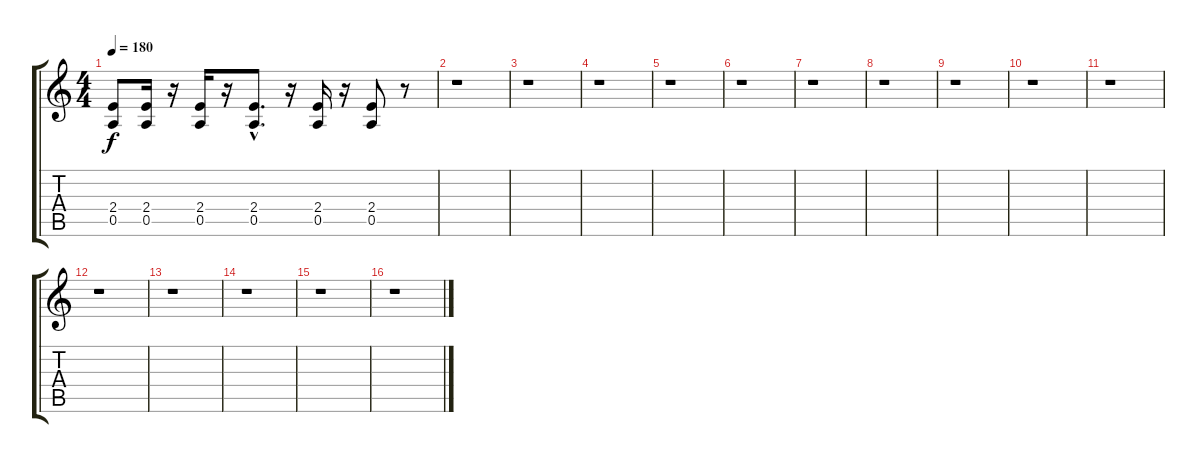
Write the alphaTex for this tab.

\track "" {instrument distortionguitar}
\staff {score tabs}
\tuning (E4 B3 G3 D3 A2 E2) {hide}
\ts (4 4)
\tempo 180
\clef g2
\ks c
(2.4 0.5).8{dy f} (2.4 0.5).16 r.16 (2.4 0.5).16 r.16 (2.4{hac} 0.5{hac}).8{d} r.16 (2.4 0.5).16 r.16 (2.4 0.5).8 r.8 |
r.1 |
r.1 |
r.1 |
r.1 |
r.1 |
r.1 |
r.1 |
r.1 |
r.1 |
r.1 |
r.1 |
r.1 |
r.1 |
r.1 |
r.1
